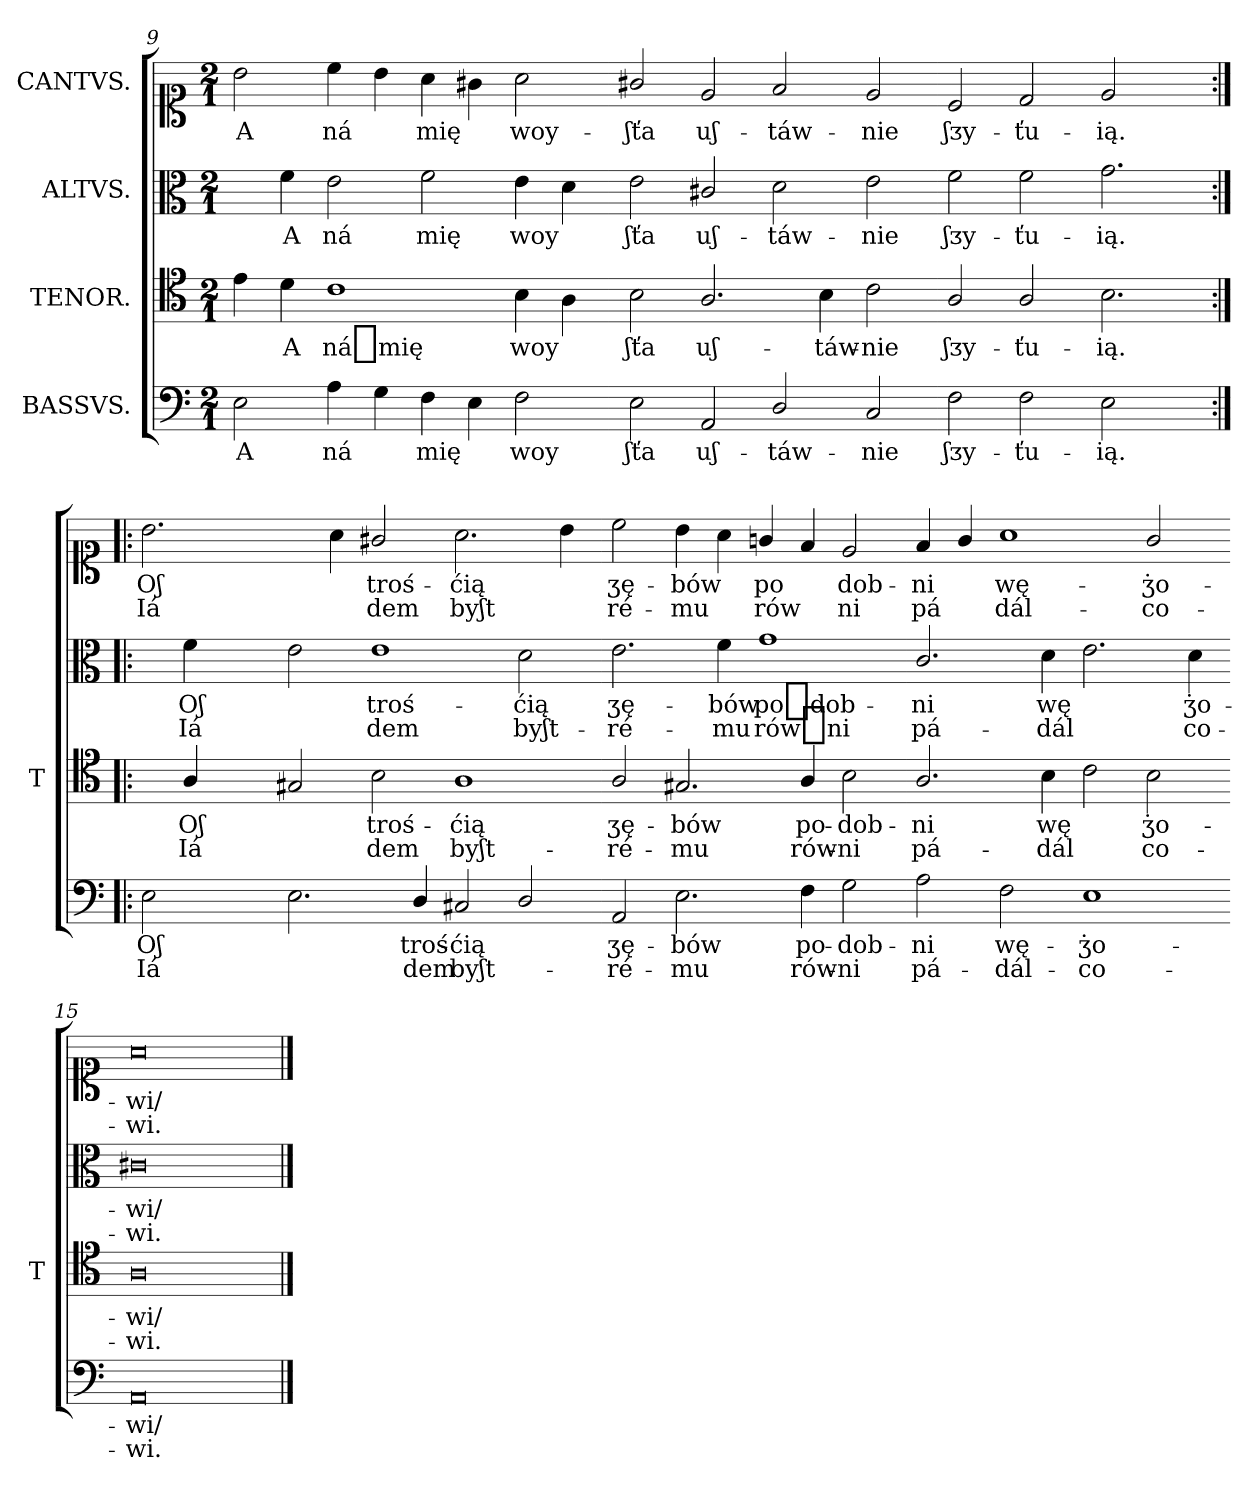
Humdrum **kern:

**kern	**text	**text	**kern	**text	**text	**kern	**text	**text	**kern	**text	**text
*part4	*part4	*part4	*part3	*part3	*part3	*part2	*part2	*part2	*part1	*part1	*part1
*staff4	*staff4	*staff4	*staff3	*staff3	*staff3	*staff2	*staff2	*staff2	*staff1	*staff1	*staff1
*I"BASSVS.	*	*	*I"TENOR.	*	*	*I"ALTVS.	*	*	*I"CANTVS.	*	*
*	*	*	*I'T	*	*	*	*	*	*	*	*
*clefF4	*	*	*clefC4	*	*	*clefC3	*	*	*clefC1	*	*
*k[]	*	*	*k[]	*	*	*k[]	*	*	*k[]	*	*
*a:	*	*	*a:	*	*	*a:	*	*	*a:	*	*
*M2/1	*	*	*M2/1	*	*	*M2/1	*	*	*M2/1	*	*
=9	=9	=9	=9	=9	=9	=9	=9	=9	=9	=9	=9
2E	A	.	4e	.	.	4ryy	.	.	2b	A	.
.	.	.	4d	A	.	4f	A	.	.	.	.
4A	ná	.	1c	ná_mię	.	2e	ná	.	4cc	ná	.
4G	.	.	.	.	.	.	.	.	4b	.	.
4F	mię	.	.	.	.	2f	mię	.	4a	mię	.
4E	.	.	.	.	.	.	.	.	4g#X	.	.
2F	woy	.	4B	woy	.	4e	woy	.	2a	woy-	.
.	.	.	4A	.	.	4d	.	.	.	.	.
=10-	=10-	=10-	=10-	=10-	=10-	=10-	=10-	=10-	=10-	=10-	=10-
2E	ʃťa	.	2B	ʃťa	.	2e	ʃťa	.	2g#X/	-ʃťa	.
2AA	uʃ-	.	2.A/	uʃ-	.	2c#X/	uʃ-	.	2e	uʃ-	.
2D/	-táw-	.	.	.	.	2d	-táw-	.	2f	-táw-	.
.	.	.	4B	-táw-	.	.	.	.	.	.	.
2C	-nie	.	2c	-nie	.	2e	-nie	.	2e	-nie	.
=11-	=11-	=11-	=11-	=11-	=11-	=11-	=11-	=11-	=11-	=11-	=11-
2F	ʃᴣy-	.	2A/	ʃᴣy-	.	2f	ʃᴣy-	.	2c	ʃᴣy-	.
2F	-ťu-	.	2A/	-ťu-	.	2f	-ťu-	.	2d	-ťu-	.
=-	=-	=-	=-	=-	=-	=-	=-	=-	=-	=-	=-
2E	-ią.	.	2.B	-ią.	.	2.g	-ią.	.	2e	-ią.	.
4ryy	.	.	.	.	.	.	.	.	4ryy	.	.
=:|!|:	=:|!|:	=:|!|:	=:|!|:	=:|!|:	=:|!|:	=:|!|:	=:|!|:	=:|!|:	=:|!|:	=:|!|:	=:|!|:
2E	Oʃ	Iá	4ryy	.	.	4ryy	.	.	2.b	Oʃ	Iá
.	.	.	4A/	Oʃ	Iá	4f	Oʃ	Iá	.	.	.
4ryy	.	.	4ryy	.	.	4ryy	.	.	.	.	.
=12-	=12-	=12-	=12-	=12-	=12-	=12-	=12-	=12-	=12-	=12-	=12-
2.E	.	.	2G#X	.	.	2e	.	.	4ryy	.	.
.	.	.	.	.	.	.	.	.	4a	.	.
.	.	.	2B	troś-	dem	1e	troś-	dem	2g#X/	troś-	dem
4D/	troś-	dem	.	.	.	.	.	.	.	.	.
2C#X	-ćią	byʃt-	1A	-ćią	byʃt-	.	.	.	2.a	-ćią	byʃt
2D/	.	.	.	.	.	2d	-ćią	byʃt-	.	.	.
.	.	.	.	.	.	.	.	.	4b	.	.
=13-	=13-	=13-	=13-	=13-	=13-	=13-	=13-	=13-	=13-	=13-	=13-
2AA	ʒę-	ré-	2A/	ʒę-	-ré-	2.e	ʒę-	-ré-	2cc	ʒę-	ré-
2.E	-bów	-mu	2.G#X	-bów	-mu	.	.	.	4b	-bów	-mu
.	.	.	.	.	.	4f	-bów	-mu	4a	.	.
.	.	.	.	.	.	1g	po_dob-	rów_ni	4gn/	po	rów
4F	po-	rów-	4A/	po-	rów-	.	.	.	4f	.	.
2G	-dob-	-ni	2B	-dob-	-ni	.	.	.	2e	dob-	ni
=14-	=14-	=14-	=14-	=14-	=14-	=14-	=14-	=14-	=14-	=14-	=14-
2A	-ni	pá-	2.A/	-ni	pá-	2.c/	-ni	pá-	4f	-ni	pá
.	.	.	.	.	.	.	.	.	4g/	.	.
2F	wę-	-dál-	.	.	.	.	.	.	1a	wę-	dál-
.	.	.	4B	wę	-dál	4d	wę	-dál	.	.	.
1E	-ʒ̇o-	-co-	2c	.	.	2.e	.	.	.	.	.
.	.	.	2B	ʒ̇o-	co-	.	.	.	2g/	-ʒ̇o-	-co-
.	.	.	.	.	.	4d	ʒ̇o-	co-	.	.	.
=15-	=15-	=15-	=15-	=15-	=15-	=15-	=15-	=15-	=15-	=15-	=15-
0AA/	-wi/	-wi.	0A	-wi/	-wi.	0c#X	-wi/	-wi.	0a	-wi/	-wi.
==	==	==	==	==	==	==	==	==	==	==	==
*-	*-	*-	*-	*-	*-	*-	*-	*-	*-	*-	*-
